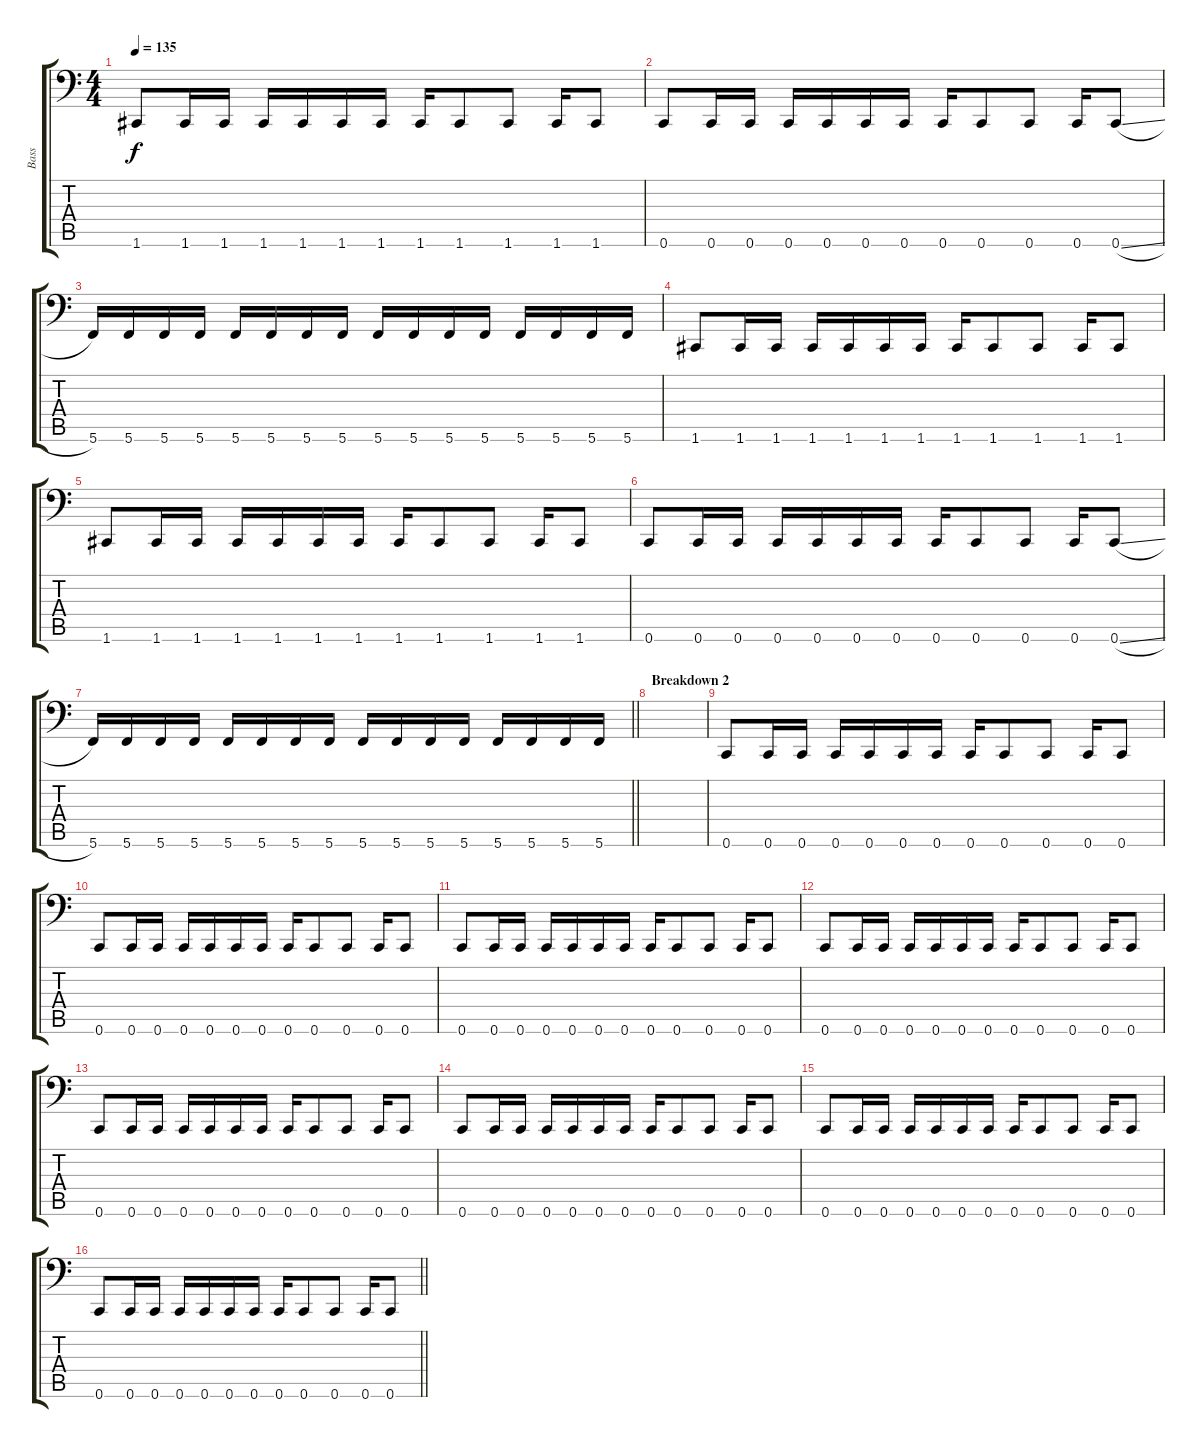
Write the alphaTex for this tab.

\track ("Bass" "Bass") {instrument electricbasspick}
\staff {score tabs}
\tuning (D3 A2 F2 C2 G1 C1) {hide}
\ts (4 4)
\tempo 135
\clef f4
\ks c
1.6.8{dy f} 1.6.16 1.6.16 1.6.16 1.6.16 1.6.16 1.6.16 1.6.16 1.6.8 1.6.8 1.6.16 1.6.8 |
0.6.8 0.6.16 0.6.16 0.6.16 0.6.16 0.6.16 0.6.16 0.6.16 0.6.8 0.6.8 0.6.16 0.6{sl}.8 |
5.6.16 5.6.16 5.6.16 5.6.16 5.6.16 5.6.16 5.6.16 5.6.16 5.6.16 5.6.16 5.6.16 5.6.16 5.6.16 5.6.16 5.6.16 5.6.16 |
1.6.8 1.6.16 1.6.16 1.6.16 1.6.16 1.6.16 1.6.16 1.6.16 1.6.8 1.6.8 1.6.16 1.6.8 |
1.6.8 1.6.16 1.6.16 1.6.16 1.6.16 1.6.16 1.6.16 1.6.16 1.6.8 1.6.8 1.6.16 1.6.8 |
0.6.8 0.6.16 0.6.16 0.6.16 0.6.16 0.6.16 0.6.16 0.6.16 0.6.8 0.6.8 0.6.16 0.6{sl}.8 |
\barLineRight lightlight
5.6.16 5.6.16 5.6.16 5.6.16 5.6.16 5.6.16 5.6.16 5.6.16 5.6.16 5.6.16 5.6.16 5.6.16 5.6.16 5.6.16 5.6.16 5.6.16 |
\section ("" "Breakdown 2")
|
0.6.8 0.6.16 0.6.16 0.6.16 0.6.16 0.6.16 0.6.16 0.6.16 0.6.8 0.6.8 0.6.16 0.6.8 |
0.6.8 0.6.16 0.6.16 0.6.16 0.6.16 0.6.16 0.6.16 0.6.16 0.6.8 0.6.8 0.6.16 0.6.8 |
0.6.8 0.6.16 0.6.16 0.6.16 0.6.16 0.6.16 0.6.16 0.6.16 0.6.8 0.6.8 0.6.16 0.6.8 |
0.6.8 0.6.16 0.6.16 0.6.16 0.6.16 0.6.16 0.6.16 0.6.16 0.6.8 0.6.8 0.6.16 0.6.8 |
0.6.8 0.6.16 0.6.16 0.6.16 0.6.16 0.6.16 0.6.16 0.6.16 0.6.8 0.6.8 0.6.16 0.6.8 |
0.6.8 0.6.16 0.6.16 0.6.16 0.6.16 0.6.16 0.6.16 0.6.16 0.6.8 0.6.8 0.6.16 0.6.8 |
0.6.8 0.6.16 0.6.16 0.6.16 0.6.16 0.6.16 0.6.16 0.6.16 0.6.8 0.6.8 0.6.16 0.6.8 |
\barLineRight lightlight
0.6.8 0.6.16 0.6.16 0.6.16 0.6.16 0.6.16 0.6.16 0.6.16 0.6.8 0.6.8 0.6.16 0.6.8
